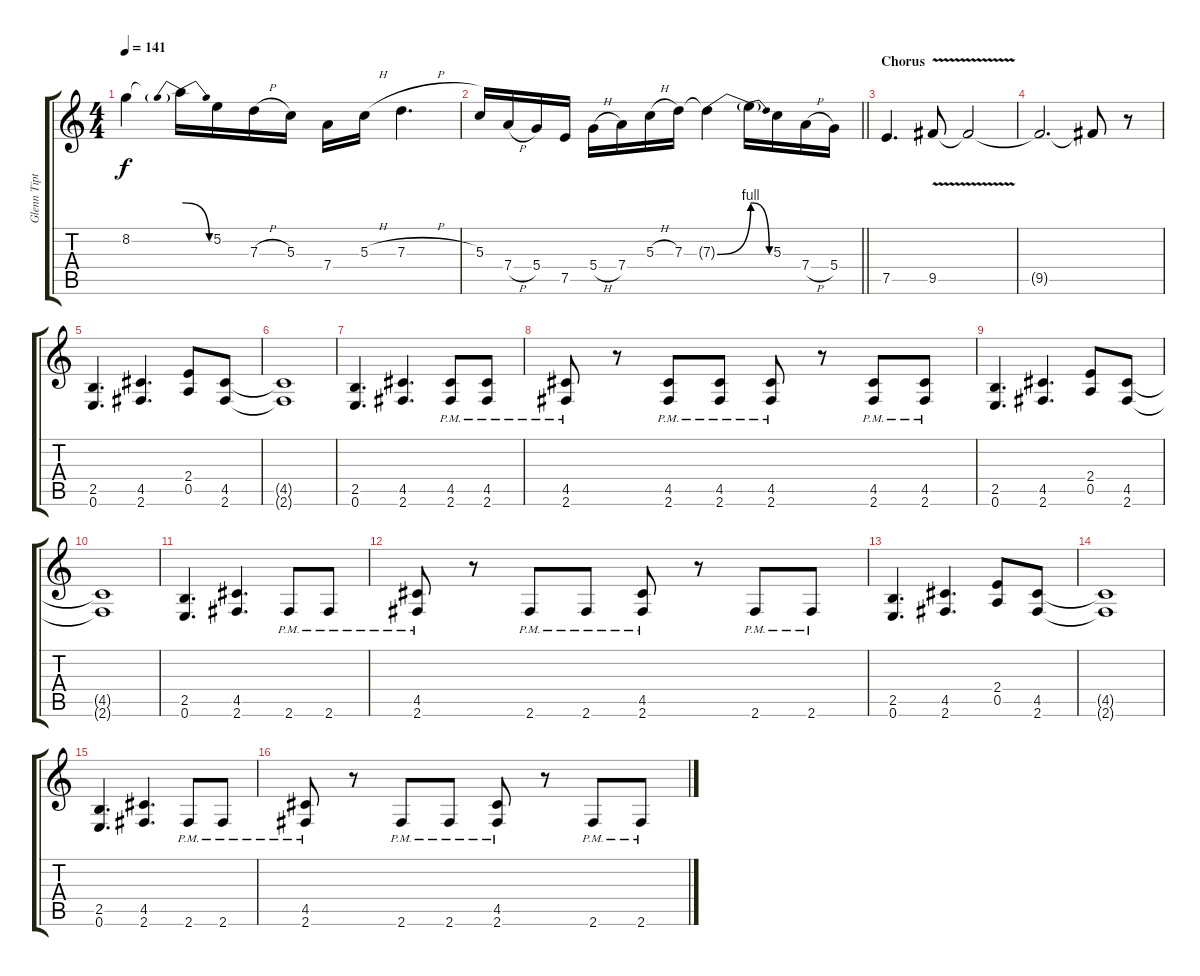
\track ("Glenn Tipton" "Glenn Tipt") {instrument overdrivenguitar}
\staff {score tabs}
\tuning (E4 B3 G3 D3 A2 E2) {hide}
\ts (4 4)
\tempo 141
\clef g2
\ks c
8.2{t}.4{dy f} 8.2{be (prebendrelease 0 4 60 0) t}.16 5.2.16 7.3{h}.16 5.3.16 7.4.16 5.3{h}.16 7.3{h}.4{d} |
\barLineRight lightlight
5.3.16 7.4{h}.16 5.4.16 7.5.16 5.4{h}.16 7.4.16 5.3{h}.16 7.3.16 7.3{be (bend 0 0 60 4) t}.4 7.3{be (release 0 4 60 0) t}.16 5.3.16 7.4{h}.16 5.4.16 |
\section ("" "Chorus")
7.5.4{d} 9.5{v}.8 9.5{t}.2 |
9.5{t}.2{d} 9.5{t}.8 r.8 |
(2.5 0.6).4{d} (4.5 2.6).4{d} (2.4 0.5).8 (4.5 2.6).8 |
(4.5{t} 2.6{t}).1 |
(2.5 0.6).4{d} (4.5 2.6).4{d} (4.5{pm} 2.6{pm}).8 (4.5{pm} 2.6{pm}).8 |
(4.5{pm} 2.6{pm}).8 r.8 (4.5{pm} 2.6{pm}).8 (4.5{pm} 2.6{pm}).8 (4.5{pm} 2.6{pm}).8 r.8 (4.5{pm} 2.6{pm}).8 (4.5{pm} 2.6{pm}).8 |
(2.5 0.6).4{d} (4.5 2.6).4{d} (2.4 0.5).8 (4.5 2.6).8 |
(4.5{t} 2.6{t}).1 |
(2.5 0.6).4{d} (4.5 2.6).4{d} 2.6{pm}.8 2.6{pm}.8 |
(4.5{pm} 2.6{pm}).8 r.8 2.6{pm}.8 2.6{pm}.8 (4.5{pm} 2.6{pm}).8 r.8 2.6{pm}.8 2.6{pm}.8 |
(2.5 0.6).4{d} (4.5 2.6).4{d} (2.4 0.5).8 (4.5 2.6).8 |
(4.5{t} 2.6{t}).1 |
(2.5 0.6).4{d} (4.5 2.6).4{d} 2.6{pm}.8 2.6{pm}.8 |
(4.5{pm} 2.6{pm}).8 r.8 2.6{pm}.8 2.6{pm}.8 (4.5{pm} 2.6{pm}).8 r.8 2.6{pm}.8 2.6{pm}.8
